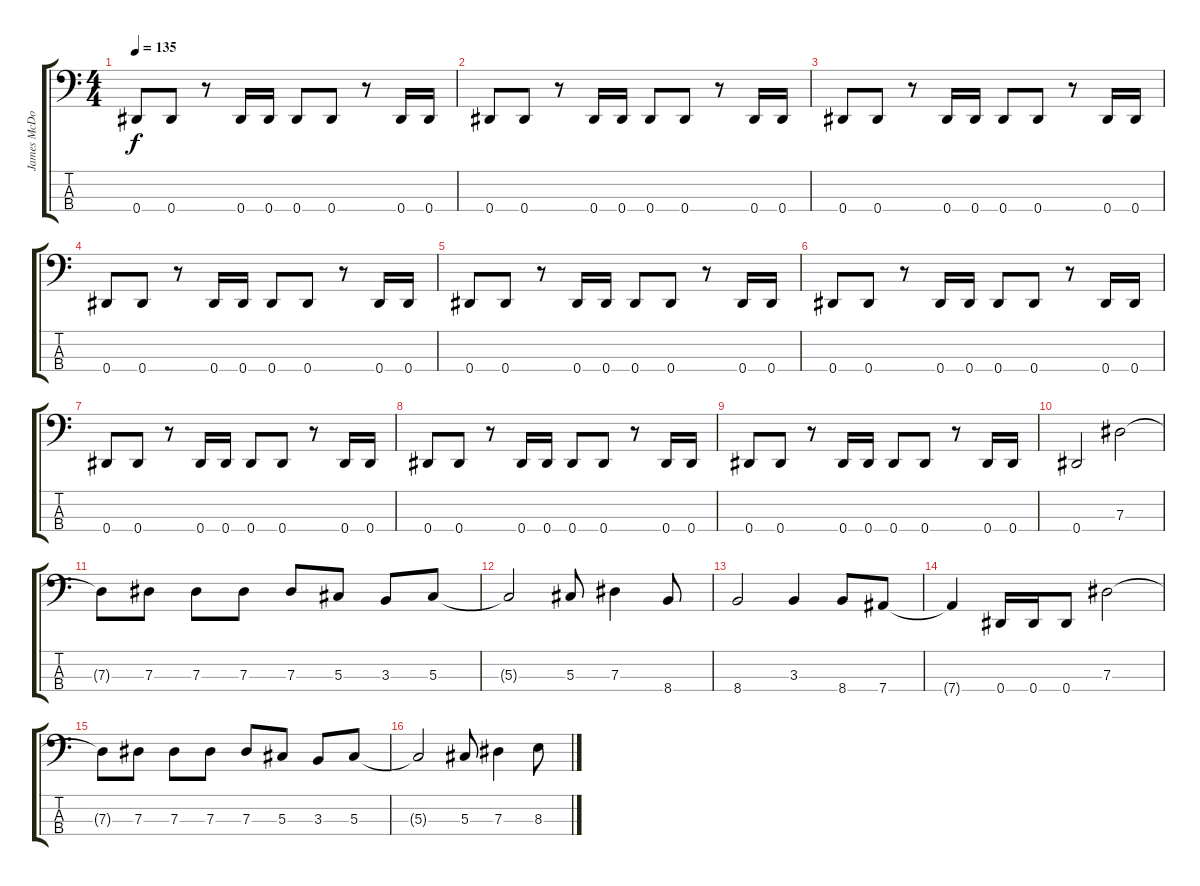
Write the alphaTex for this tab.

\track ("James McDonough" "James McDo") {instrument electricbassfinger}
\staff {score tabs}
\tuning (Gb2 Db2 Ab1 Eb1) {hide}
\ts (4 4)
\tempo 135
\clef f4
\ks c
0.4.8{dy f} 0.4.8 r.8 0.4.16 0.4.16 0.4.8 0.4.8 r.8 0.4.16 0.4.16 |
0.4.8 0.4.8 r.8 0.4.16 0.4.16 0.4.8 0.4.8 r.8 0.4.16 0.4.16 |
0.4.8 0.4.8 r.8 0.4.16 0.4.16 0.4.8 0.4.8 r.8 0.4.16 0.4.16 |
0.4.8 0.4.8 r.8 0.4.16 0.4.16 0.4.8 0.4.8 r.8 0.4.16 0.4.16 |
0.4.8 0.4.8 r.8 0.4.16 0.4.16 0.4.8 0.4.8 r.8 0.4.16 0.4.16 |
0.4.8 0.4.8 r.8 0.4.16 0.4.16 0.4.8 0.4.8 r.8 0.4.16 0.4.16 |
0.4.8 0.4.8 r.8 0.4.16 0.4.16 0.4.8 0.4.8 r.8 0.4.16 0.4.16 |
0.4.8 0.4.8 r.8 0.4.16 0.4.16 0.4.8 0.4.8 r.8 0.4.16 0.4.16 |
0.4.8 0.4.8 r.8 0.4.16 0.4.16 0.4.8 0.4.8 r.8 0.4.16 0.4.16 |
0.4.2 7.3.2 |
7.3{t}.8 7.3.8 7.3.8 7.3.8 7.3.8 5.3.8 3.3.8 5.3.8 |
5.3{t}.2 5.3.8 7.3.4 8.4.8 |
8.4.2 3.3.4 8.4.8 7.4.8 |
7.4{t}.4 0.4.16 0.4.16 0.4.8 7.3.2 |
7.3{t}.8 7.3.8 7.3.8 7.3.8 7.3.8 5.3.8 3.3.8 5.3.8 |
5.3{t}.2 5.3.8 7.3.4 8.3.8
